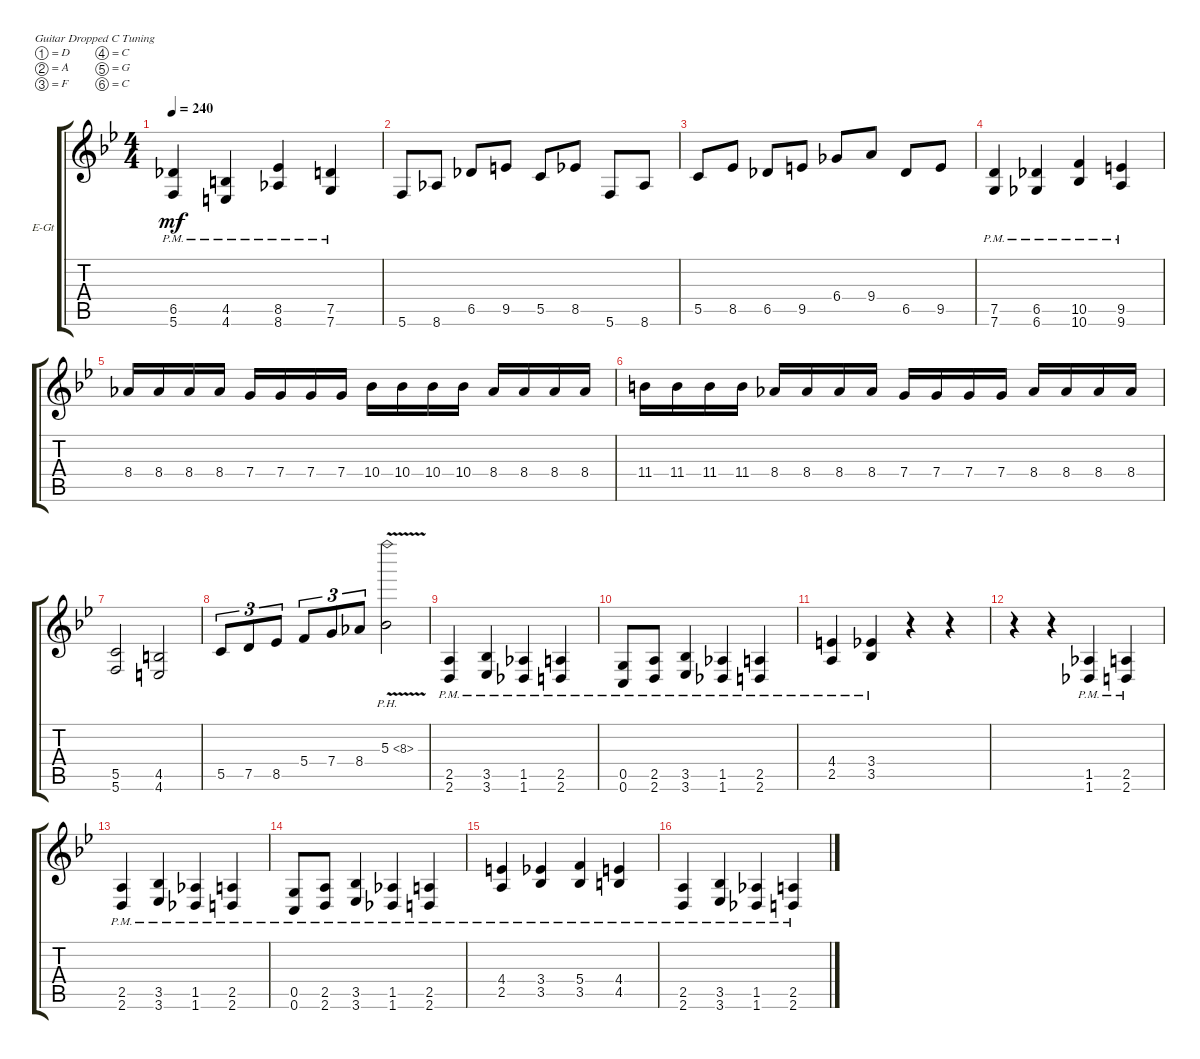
\defaultSystemsLayout 4
\bracketExtendMode groupsimilarinstruments
\firstSystemTrackNameOrientation horizontal
\otherSystemsTrackNameOrientation horizontal
\track ("Electric Guitar" "E-Gt") {instrument overdrivenguitar}
\staff {score tabs}
\tuning (D4 A3 F3 C3 G2 C2)
\ts (4 4)
\tempo 240
\clef g2
\ks bb
(5.6{pm acc forcenatural} 6.5{pm acc b}).4{dy mf instrument overdrivenguitar beam Up} (4.6{pm acc #} 4.5{pm acc #}).4{beam Up} (8.6{pm acc b} 8.5{pm acc forcenatural}).4{beam Up} (7.6{pm acc forcenatural} 7.5{pm acc forcenatural}).4{beam Up} |
5.6{acc forcenatural}.8{beam Up} 8.6{acc b}.8{beam Up} 6.5{acc b}.8{beam Up} 9.5{acc #}.8{beam Up} 5.5{acc forcenatural}.8{beam Up} 8.5{acc forcenatural}.8{beam Up} 5.6{acc forcenatural}.8{beam Up} 8.6{acc b}.8{beam Up} |
5.5{acc forcenatural}.8{beam Up} 8.5{acc forcenatural}.8{beam Up} 6.5{acc b}.8{beam Up} 9.5{acc #}.8{beam Up} 6.4{acc b}.8{beam Up} 9.4{acc forcenatural}.8{beam Up} 6.5{acc b}.8{beam Up} 9.5{acc #}.8{beam Up} |
(7.6{pm acc forcenatural} 7.5{pm acc forcenatural}).4{beam Up} (6.6{pm acc b} 6.5{pm acc b}).4{beam Up} (10.6{pm acc forcenatural} 10.5{pm acc forcenatural}).4{beam Up} (9.6{pm acc forcenatural} 9.5{pm acc #}).4{beam Up} |
8.4{acc b}.16{beam Up} 8.4{acc b}.16{beam Up} 8.4{acc b}.16{beam Up} 8.4{acc b}.16{beam Up} 7.4{acc forcenatural}.16{beam Up} 7.4{acc forcenatural}.16{beam Up} 7.4{acc forcenatural}.16{beam Up} 7.4{acc forcenatural}.16{beam Up} 10.4{acc forcenatural}.16{beam Down} 10.4{acc forcenatural}.16{beam Down} 10.4{acc forcenatural}.16{beam Down} 10.4{acc forcenatural}.16{beam Down} 8.4{acc b}.16{beam Up} 8.4{acc b}.16{beam Up} 8.4{acc b}.16{beam Up} 8.4{acc b}.16{beam Up} |
11.4{acc #}.16{beam Down} 11.4{acc #}.16{beam Down} 11.4{acc #}.16{beam Down} 11.4{acc #}.16{beam Down} 8.4{acc b}.16{beam Up} 8.4{acc b}.16{beam Up} 8.4{acc b}.16{beam Up} 8.4{acc b}.16{beam Up} 7.4{acc forcenatural}.16{beam Up} 7.4{acc forcenatural}.16{beam Up} 7.4{acc forcenatural}.16{beam Up} 7.4{acc forcenatural}.16{beam Up} 8.4{acc b}.16{beam Up} 8.4{acc b}.16{beam Up} 8.4{acc b}.16{beam Up} 8.4{acc b}.16{beam Up} |
(5.6{acc forcenatural} 5.5{acc forcenatural}).2{beam Up} (4.6{acc #} 4.5{acc #}).2{beam Up} |
5.5{acc forcenatural}.8{tu (3 2) beam Up} 7.5{acc forcenatural}.8{tu (3 2) beam Up} 8.5{acc forcenatural}.8{tu (3 2) beam Up} 5.4{acc forcenatural}.8{tu (3 2) beam Up} 7.4{acc forcenatural}.8{tu (3 2) beam Up} 8.4{acc b}.8{tu (3 2) beam Up} 5.3{ph 3 v acc forcenatural}.2{beam Down} |
(2.6{pm acc forcenatural} 2.5{pm acc forcenatural}).4{beam Up} (3.6{pm acc forcenatural} 3.5{pm acc forcenatural}).4{beam Up} (1.6{pm acc b} 1.5{pm acc b}).4{beam Up} (2.6{pm acc forcenatural} 2.5{pm acc forcenatural}).4{beam Up} |
(0.6{pm acc forcenatural} 0.5{pm acc forcenatural}).8{beam Up} (2.6{pm acc forcenatural} 2.5{pm acc forcenatural}).8{beam Up} (3.6{pm acc forcenatural} 3.5{pm acc forcenatural}).4{beam Up} (1.6{pm acc b} 1.5{pm acc b}).4{beam Up} (2.6{pm acc forcenatural} 2.5{pm acc forcenatural}).4{beam Up} |
(2.5{pm acc forcenatural} 4.4{pm acc #}).4{beam Up} (3.5{pm acc forcenatural} 3.4{pm acc forcenatural}).4{beam Up} r.4{beam Up} r.4{beam Up} |
r.4{beam Down} r.4{beam Down} (1.6{pm acc b} 1.5{pm acc b}).4{beam Up} (2.6{pm acc forcenatural} 2.5{pm acc forcenatural}).4{beam Up} |
(2.6{pm acc forcenatural} 2.5{pm acc forcenatural}).4{beam Up} (3.6{pm acc forcenatural} 3.5{pm acc forcenatural}).4{beam Up} (1.6{pm acc b} 1.5{pm acc b}).4{beam Up} (2.6{pm acc forcenatural} 2.5{pm acc forcenatural}).4{beam Up} |
(0.6{pm acc forcenatural} 0.5{pm acc forcenatural}).8{beam Up} (2.6{pm acc forcenatural} 2.5{pm acc forcenatural}).8{beam Up} (3.6{pm acc forcenatural} 3.5{pm acc forcenatural}).4{beam Up} (1.6{pm acc b} 1.5{pm acc b}).4{beam Up} (2.6{pm acc forcenatural} 2.5{pm acc forcenatural}).4{beam Up} |
(2.5{pm acc forcenatural} 4.4{pm acc #}).4{beam Up} (3.5{pm acc forcenatural} 3.4{pm acc forcenatural}).4{beam Up} (3.5{pm acc forcenatural} 5.4{pm acc forcenatural}).4{beam Up} (4.5{pm acc #} 4.4{pm acc #}).4{beam Up} |
(2.6{pm acc forcenatural} 2.5{pm acc forcenatural}).4{beam Up} (3.6{pm acc forcenatural} 3.5{pm acc forcenatural}).4{beam Up} (1.6{pm acc b} 1.5{pm acc b}).4{beam Up} (2.6{pm acc forcenatural} 2.5{pm acc forcenatural}).4{beam Up}
